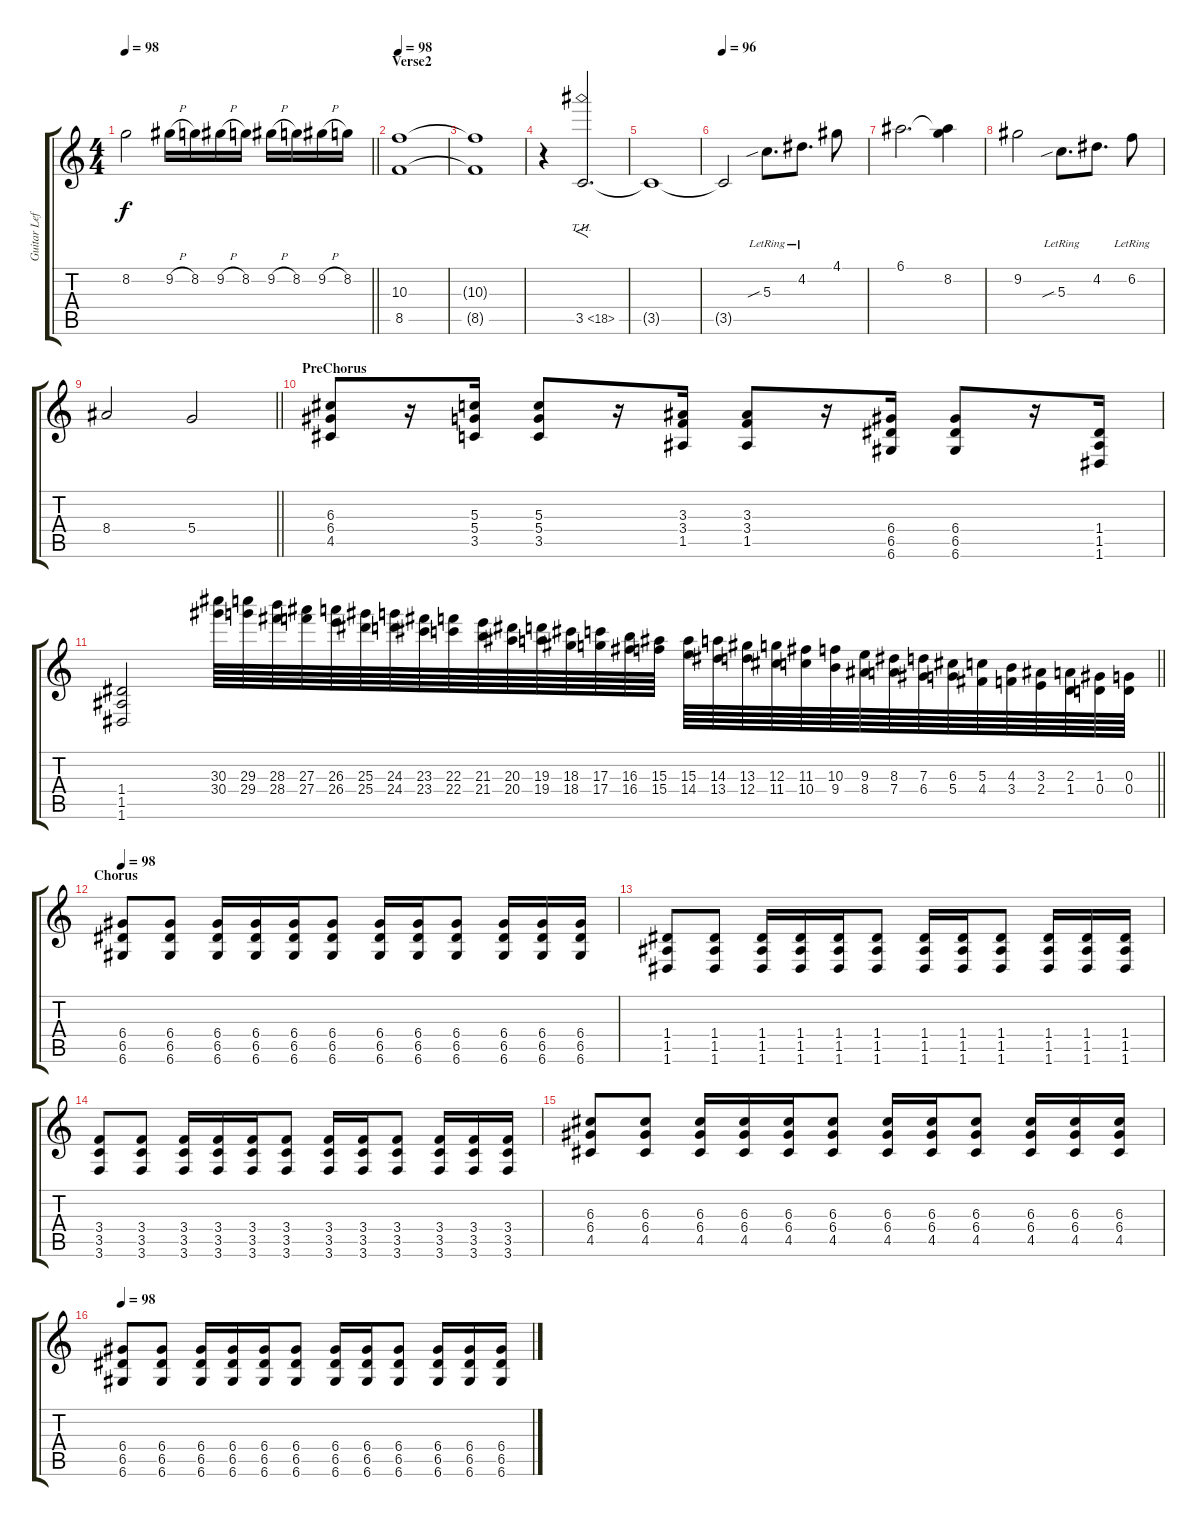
\track ("Guitar Left" "Guitar Lef") {instrument distortionguitar}
\staff {score tabs}
\tuning (E4 B3 G3 D3 A2 D2) {hide}
\ts (4 4)
\tempo 98
\clef g2
\barLineRight lightlight
\ks c
8.2.2{dy f} 9.2{h}.16 8.2.16 9.2{h}.16 8.2.16 9.2{h}.16 8.2.16 9.2{h}.16 8.2.16 |
\section ("" "Verse2")
\tempo 98
(10.3 8.5).1 |
(10.3{t} 8.5{t}).1 |
r.4 3.5{th 15}.2{f d} |
3.5{t}.1 |
\tempo 96
3.5{t}.2 5.3{sib lr}.8{d} 4.2{lr}.8{d} 4.1.8 |
6.1.2{d} (6.1{t} 8.2).4 |
9.2.2 5.3{sib lr}.8{d} 4.2.8{d} 6.2{lr}.8 |
\barLineRight lightlight
8.4.2 5.4.2 |
\section ("" "PreChorus")
(6.3 6.4 4.5).8 r.16 (5.3 5.4 3.5).16 (5.3 5.4 3.5).8 r.16 (3.3 3.4 1.5).16 (3.3 3.4 1.5).8 r.16 (6.4 6.5 6.6).16 (6.4 6.5 6.6).8 r.16 (1.4 1.5 1.6).16 |
\barLineRight lightlight
(1.4 1.5 1.6).2 (30.3 30.4).64 (29.3 29.4).64 (28.3 28.4).64 (27.3 27.4).64 (26.3 26.4).64 (25.3 25.4).64 (24.3 24.4).64 (23.3 23.4).64 (22.3 22.4).64 (21.3 21.4).64 (20.3 20.4).64 (19.3 19.4).64 (18.3 18.4).64 (17.3 17.4).64 (16.3 16.4).64 (15.3 15.4).64 (15.3 14.4).64 (14.3 13.4).64 (13.3 12.4).64 (12.3 11.4).64 (11.3 10.4).64 (10.3 9.4).64 (9.3 8.4).64 (8.3 7.4).64 (7.3 6.4).64 (6.3 5.4).64 (5.3 4.4).64 (4.3 3.4).64 (3.3 2.4).64 (2.3 1.4).64 (1.3 0.4).64 (0.3 0.4).64 |
\section ("" "Chorus")
\tempo 98
(6.4 6.5 6.6).8 (6.4 6.5 6.6).8 (6.4 6.5 6.6).16 (6.4 6.5 6.6).16 (6.4 6.5 6.6).16 (6.4 6.5 6.6).8 (6.4 6.5 6.6).16 (6.4 6.5 6.6).16 (6.4 6.5 6.6).8 (6.4 6.5 6.6).16 (6.4 6.5 6.6).16 (6.4 6.5 6.6).16 |
(1.4 1.5 1.6).8 (1.4 1.5 1.6).8 (1.4 1.5 1.6).16 (1.4 1.5 1.6).16 (1.4 1.5 1.6).16 (1.4 1.5 1.6).8 (1.4 1.5 1.6).16 (1.4 1.5 1.6).16 (1.4 1.5 1.6).8 (1.4 1.5 1.6).16 (1.4 1.5 1.6).16 (1.4 1.5 1.6).16 |
(3.4 3.5 3.6).8 (3.4 3.5 3.6).8 (3.4 3.5 3.6).16 (3.4 3.5 3.6).16 (3.4 3.5 3.6).16 (3.4 3.5 3.6).8 (3.4 3.5 3.6).16 (3.4 3.5 3.6).16 (3.4 3.5 3.6).8 (3.4 3.5 3.6).16 (3.4 3.5 3.6).16 (3.4 3.5 3.6).16 |
(6.3 6.4 4.5).8 (6.3 6.4 4.5).8 (6.3 6.4 4.5).16 (6.3 6.4 4.5).16 (6.3 6.4 4.5).16 (6.3 6.4 4.5).8 (6.3 6.4 4.5).16 (6.3 6.4 4.5).16 (6.3 6.4 4.5).8 (6.3 6.4 4.5).16 (6.3 6.4 4.5).16 (6.3 6.4 4.5).16 |
\tempo 98
(6.4 6.5 6.6).8 (6.4 6.5 6.6).8 (6.4 6.5 6.6).16 (6.4 6.5 6.6).16 (6.4 6.5 6.6).16 (6.4 6.5 6.6).8 (6.4 6.5 6.6).16 (6.4 6.5 6.6).16 (6.4 6.5 6.6).8 (6.4 6.5 6.6).16 (6.4 6.5 6.6).16 (6.4 6.5 6.6).16
